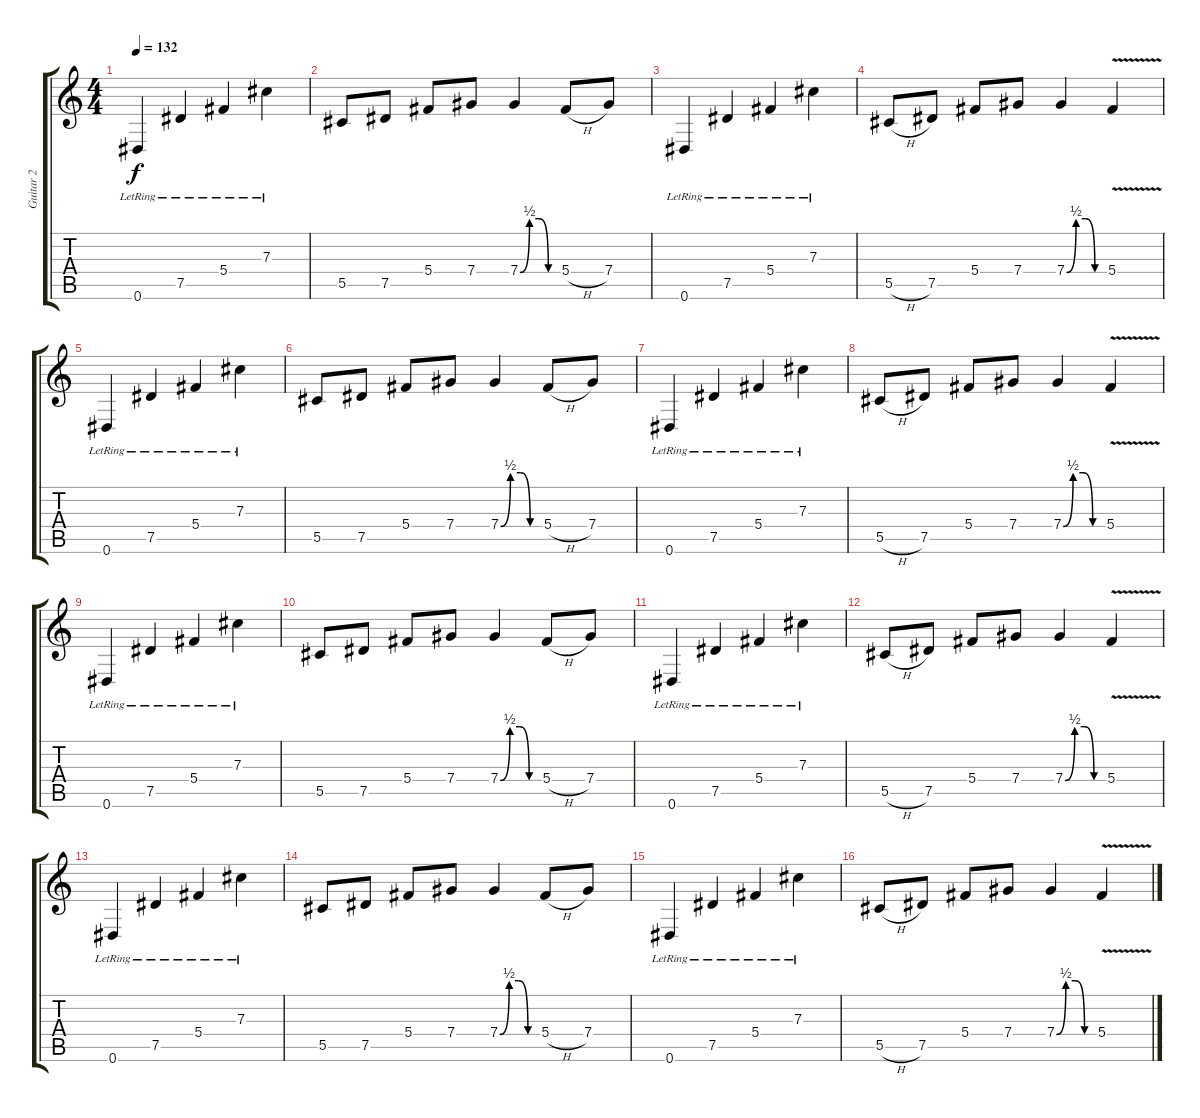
\track ("Guitar 2" "Guitar 2") {instrument distortionguitar}
\staff {score tabs}
\tuning (Eb4 Bb3 Gb3 Db3 Ab2 Eb2) {hide}
\ts (4 4)
\tempo 132
\clef g2
\ks c
0.6{lr}.4{dy f} 7.5{lr}.4 5.4{lr}.4 7.3{lr}.4 |
5.5.8 7.5.8 5.4.8 7.4.8 7.4{be (custom 0 0 15 2 30 2 45 0 60 0)}.4 5.4{h}.8 7.4.8 |
0.6{lr}.4 7.5{lr}.4 5.4{lr}.4 7.3{lr}.4 |
5.5{h}.8 7.5.8 5.4.8 7.4.8 7.4{be (custom 0 0 15 2 30 2 45 0 60 0)}.4 5.4{v}.4 |
0.6{lr}.4 7.5{lr}.4 5.4{lr}.4 7.3{lr}.4 |
5.5.8 7.5.8 5.4.8 7.4.8 7.4{be (custom 0 0 15 2 30 2 45 0 60 0)}.4 5.4{h}.8 7.4.8 |
0.6{lr}.4 7.5{lr}.4 5.4{lr}.4 7.3{lr}.4 |
5.5{h}.8 7.5.8 5.4.8 7.4.8 7.4{be (custom 0 0 15 2 30 2 45 0 60 0)}.4 5.4{v}.4 |
0.6{lr}.4 7.5{lr}.4 5.4{lr}.4 7.3{lr}.4 |
5.5.8 7.5.8 5.4.8 7.4.8 7.4{be (custom 0 0 15 2 30 2 45 0 60 0)}.4 5.4{h}.8 7.4.8 |
0.6{lr}.4 7.5{lr}.4 5.4{lr}.4 7.3{lr}.4 |
5.5{h}.8 7.5.8 5.4.8 7.4.8 7.4{be (custom 0 0 15 2 30 2 45 0 60 0)}.4 5.4{v}.4 |
0.6{lr}.4 7.5{lr}.4 5.4{lr}.4 7.3{lr}.4 |
5.5.8 7.5.8 5.4.8 7.4.8 7.4{be (custom 0 0 15 2 30 2 45 0 60 0)}.4 5.4{h}.8 7.4.8 |
0.6{lr}.4 7.5{lr}.4 5.4{lr}.4 7.3{lr}.4 |
5.5{h}.8 7.5.8 5.4.8 7.4.8 7.4{be (custom 0 0 15 2 30 2 45 0 60 0)}.4 5.4{v}.4
